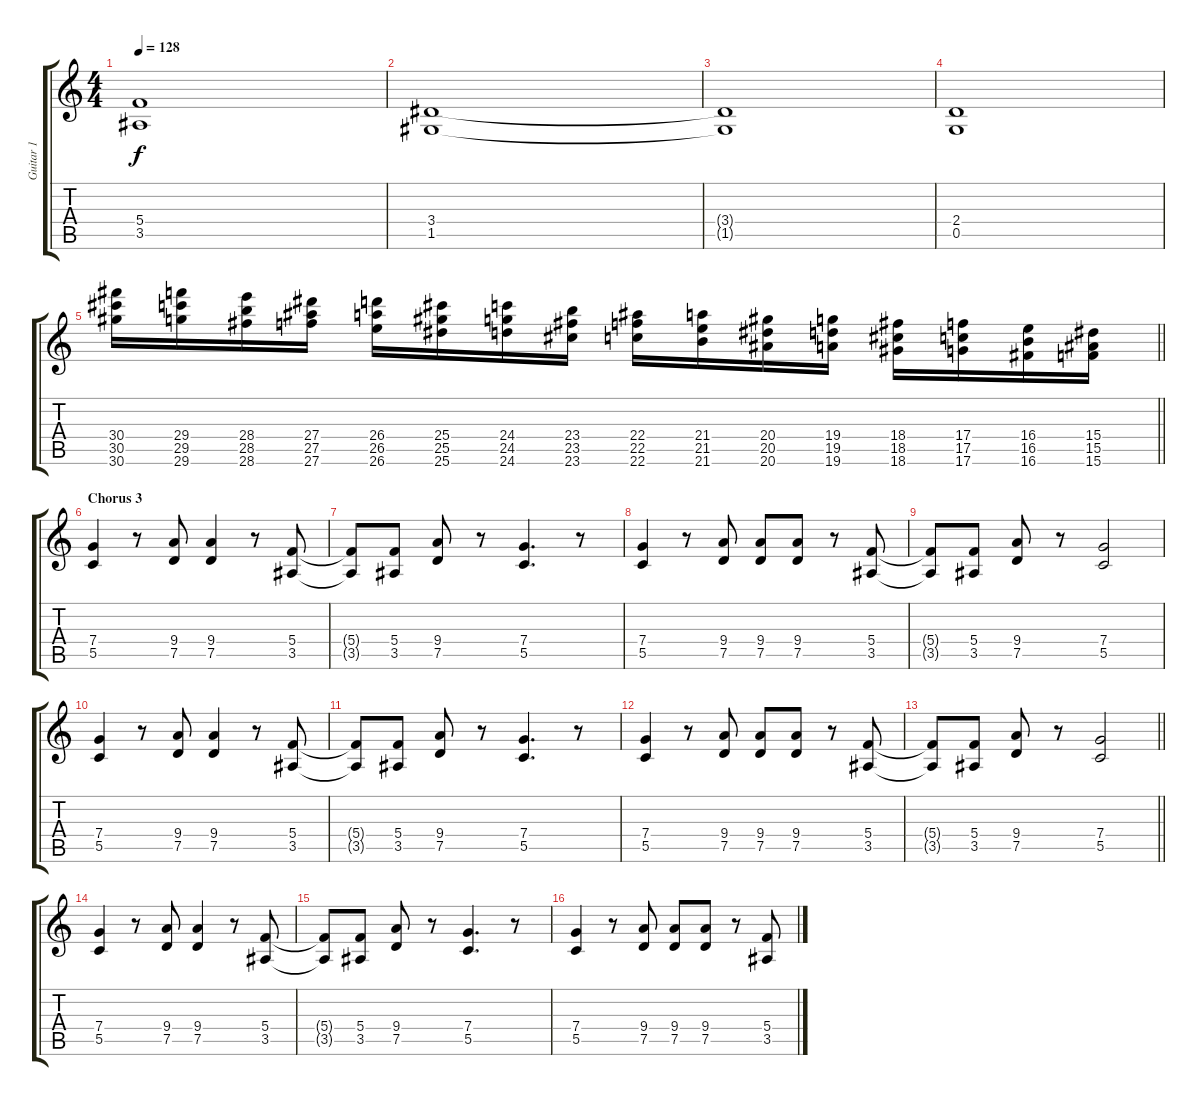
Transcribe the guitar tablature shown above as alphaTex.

\track ("Guitar 1" "Guitar 1") {instrument distortionguitar}
\staff {score tabs}
\tuning (D4 A3 F3 C3 G2 D2) {hide}
\ts (4 4)
\tempo 128
\clef g2
\ks c
(5.4{t} 3.5{t}).1{dy f} |
(3.4 1.5).1 |
(3.4{t} 1.5{t}).1 |
(2.4 0.5).1 |
\barLineRight lightlight
(30.4 30.5 30.6).16{instrument guitarfretnoise} (29.4 29.5 29.6).16 (28.4 28.5 28.6).16 (27.4 27.5 27.6).16 (26.4 26.5 26.6).16 (25.4 25.5 25.6).16 (24.4 24.5 24.6).16 (23.4 23.5 23.6).16 (22.4 22.5 22.6).16 (21.4 21.5 21.6).16 (20.4 20.5 20.6).16 (19.4 19.5 19.6).16 (18.4 18.5 18.6).16 (17.4 17.5 17.6).16 (16.4 16.5 16.6).16 (15.4 15.5 15.6).16 |
\section ("" "Chorus 3")
(7.4 5.5).4{instrument distortionguitar} r.8 (9.4 7.5).8 (9.4 7.5).4 r.8 (5.4 3.5).8 |
(5.4{t} 3.5{t}).8 (5.4 3.5).8 (9.4 7.5).8 r.8 (7.4 5.5).4{d} r.8 |
(7.4 5.5).4 r.8 (9.4 7.5).8 (9.4 7.5).8 (9.4 7.5).8 r.8 (5.4 3.5).8 |
(5.4{t} 3.5{t}).8 (5.4 3.5).8 (9.4 7.5).8 r.8 (7.4 5.5).2 |
(7.4 5.5).4 r.8 (9.4 7.5).8 (9.4 7.5).4 r.8 (5.4 3.5).8 |
(5.4{t} 3.5{t}).8 (5.4 3.5).8 (9.4 7.5).8 r.8 (7.4 5.5).4{d} r.8 |
(7.4 5.5).4 r.8 (9.4 7.5).8 (9.4 7.5).8 (9.4 7.5).8 r.8 (5.4 3.5).8 |
\barLineRight lightlight
(5.4{t} 3.5{t}).8 (5.4 3.5).8 (9.4 7.5).8 r.8 (7.4 5.5).2 |
(7.4 5.5).4{instrument distortionguitar} r.8 (9.4 7.5).8 (9.4 7.5).4 r.8 (5.4 3.5).8 |
(5.4{t} 3.5{t}).8 (5.4 3.5).8 (9.4 7.5).8 r.8 (7.4 5.5).4{d} r.8 |
(7.4 5.5).4 r.8 (9.4 7.5).8 (9.4 7.5).8 (9.4 7.5).8 r.8 (5.4 3.5).8
